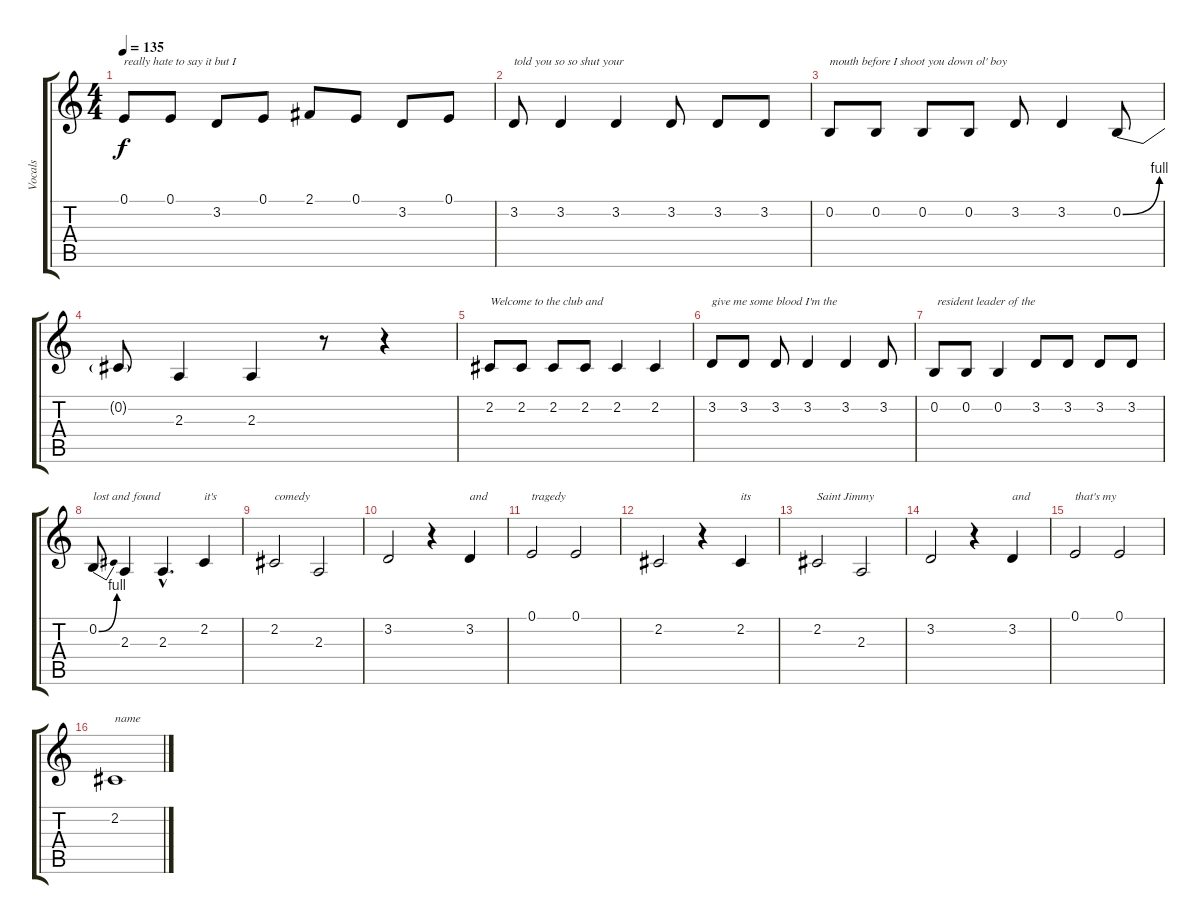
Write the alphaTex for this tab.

\track ("Vocals" "Vocals") {instrument tenorsax}
\staff {score tabs}
\tuning (E4 B3 G3 D3 A2 E2) {hide}
\ts (4 4)
\tempo 135
\clef g2
\ks c
0.1.8{txt "really hate to say it but I" dy f} 0.1.8 3.2.8 0.1.8 2.1.8 0.1.8 3.2.8 0.1.8 |
3.2.8{txt "told you so so shut your"} 3.2.4 3.2.4 3.2.8 3.2.8 3.2.8 |
0.2.8{txt "mouth before I shoot you down ol' boy"} 0.2.8 0.2.8 0.2.8 3.2.8 3.2.4 0.2{be (bend 0 0 60 4)}.8 |
0.2{t}.8 2.3.4 2.3.4 r.8 r.4 |
2.2.8{txt "Welcome to the club and"} 2.2.8 2.2.8 2.2.8 2.2.4 2.2.4 |
3.2.8{txt "give me some blood I'm the"} 3.2.8 3.2.8 3.2.4 3.2.4 3.2.8 |
0.2.8{txt " resident leader of the"} 0.2.8 0.2.4 3.2.8 3.2.8 3.2.8 3.2.8 |
0.2{be (bend 0 0 60 4)}.8{txt "lost and found"} 2.3.4 2.3{hac}.4{d} 2.2.4{txt "it's"} |
2.2.2{txt "comedy"} 2.3.2 |
3.2.2 r.4 3.2.4{txt "and"} |
0.1.2{txt "tragedy"} 0.1.2 |
2.2.2 r.4 2.2.4{txt "its"} |
2.2.2{txt "Saint Jimmy"} 2.3.2 |
3.2.2 r.4 3.2.4{txt "and"} |
0.1.2{txt "that's my"} 0.1.2 |
2.2.1{txt "name"}
